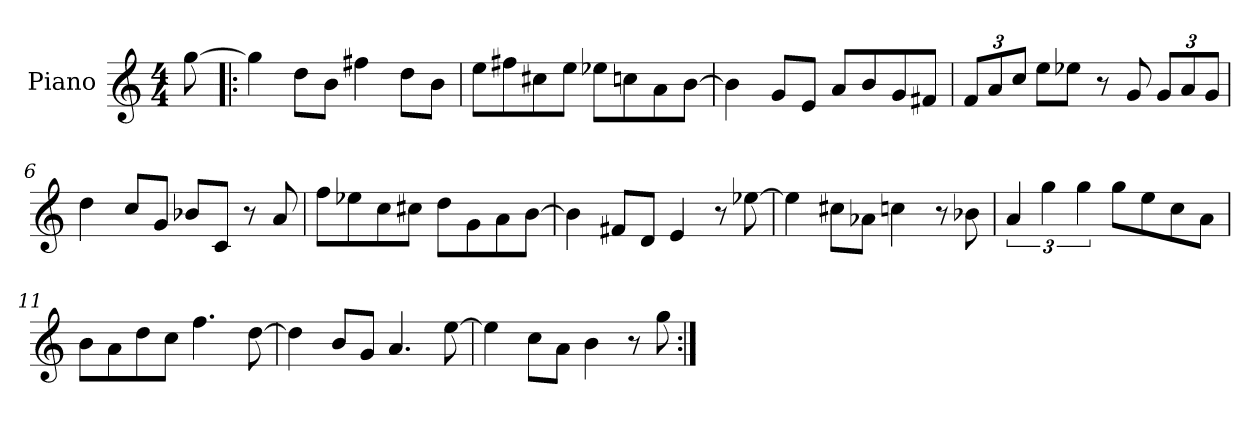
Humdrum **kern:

**kern
*part1
*staff1
*I"Piano
*I'Pno.
*clefG2
*k[]
*M4/4
=1
[8gg\
=2!|:
*MM165
4gg\]
8dd\L
8b\J
4ff#X\
8dd\L
8b\J
=3
8ee\L
8ff#X\
8cc#X\
8ee\J
8ee-X\L
8ccn\
8a\
[8b\J
=4
4b\]
8g/L
8e/J
8a/L
8b/
8g/
8f#X/J
=5
*Xbrackettup
12f/L
12a/
12cc/J
8ee\L
8ee-X\J
8r
8g/
12g/L
12a/
12g/J
!!LO:LB:g=z
=6
4dd\
8cc/L
8g/J
8b-X/L
8c/J
8r
8a/
=7
8ff\L
8ee-X\
8cc\
8cc#X\J
8dd\L
8g\
8a\
[8b\J
=8
4b\]
8f#X/L
8d/J
4e/
8r
[8ee-X\
=9
4ee-\]
8cc#X\L
8a-X\J
4ccn\
8r
8b-X\
!!LO:LB:g=z
=10
*brackettup
6a/
6gg\
6gg\
8gg\L
8ee\
8cc\
8a\J
=11
8b\L
8a\
8dd\
8cc\J
4.ff\
[8dd\
=12
4dd\]
8b/L
8g/J
4.a/
[8ee\
=13
4ee\]
8cc\L
8a\J
4b\
8r
8gg!\
=:|!
*-
